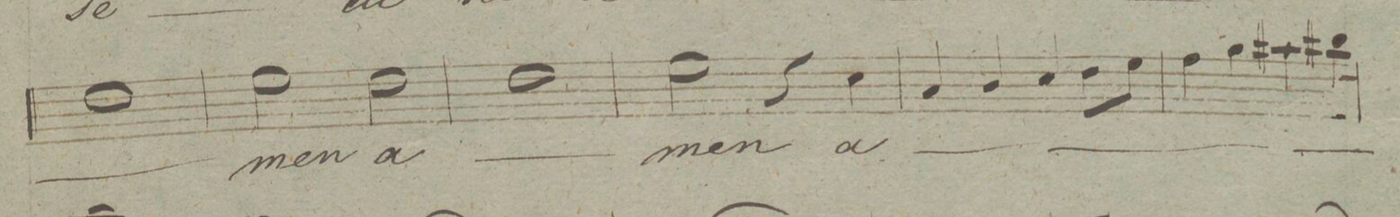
**kern	**text	**dynam
*I"Canto.	*	*
*clefC1	*	*
*k[]	*	*
*met(c|)	*	*
*M2/2	*	*
1b\	.	.
=156	=156	=156
2cc\	-men	.
2b\	a-	.
=157	=157	=157
1b\	.	.
=158	=158	=158
2cc\	-men	.
4r	.	.
4a\	a-	.
=159	=159	=159
4f/	.	.
4g/	.	.
4a/	.	.
8b\L	.	.
8cc\J	.	.
=160	=160	=160
4dd\	.	.
4ee\	.	.
4ff#X\	.	.
4gg#X\	.	.
=161	=161	=161
*-	*-	*-
